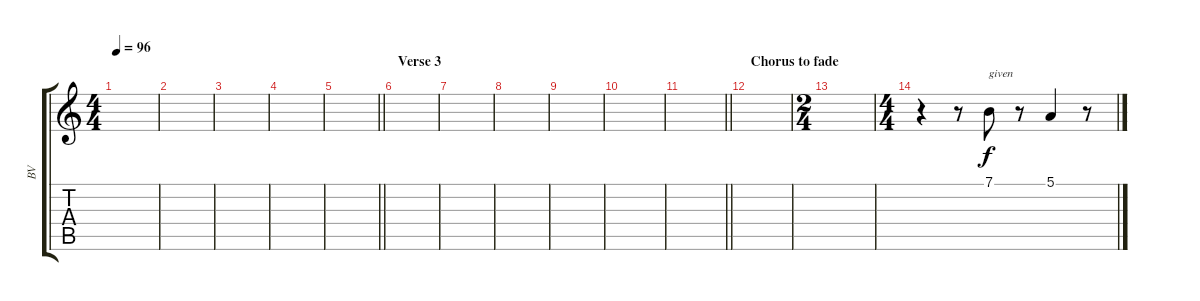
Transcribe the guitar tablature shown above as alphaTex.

\track ("BV" "BV") {instrument brightacousticpiano}
\staff {score tabs}
\tuning (E4 B3 G3 D3 A2 E2) {hide}
\ts (4 4)
\tempo 96
\clef g2
\ks c
|
|
|
|
\barLineRight lightlight
|
\section ("" "Verse 3")
|
|
|
|
|
\barLineRight lightlight
|
\section ("" "Chorus to fade")
|
\ts (2 4)
|
\ts (4 4)
r.4 r.8 7.1.8{txt "given"} r.8 5.1.4 r.8
